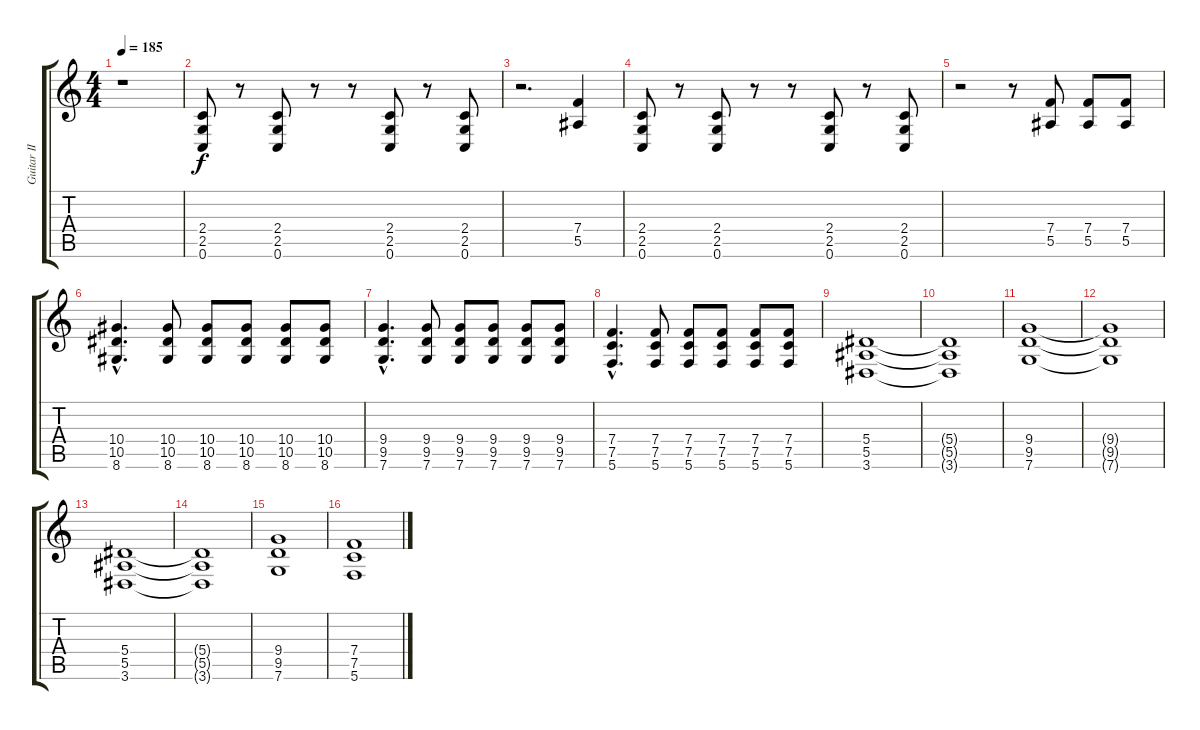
\track ("Guitar II" "Guitar II") {instrument distortionguitar}
\staff {score tabs}
\tuning (C4 G3 Eb3 Bb2 F2 C2) {hide}
\ts (4 4)
\tempo 185
\clef g2
\ks c
r.1{dy f} |
(2.4 2.5 0.6).8 r.8 (2.4 2.5 0.6).8 r.8 r.8 (2.4 2.5 0.6).8 r.8 (2.4 2.5 0.6).8 |
r.2{d} (7.4 5.5).4 |
(2.4 2.5 0.6).8 r.8 (2.4 2.5 0.6).8 r.8 r.8 (2.4 2.5 0.6).8 r.8 (2.4 2.5 0.6).8 |
r.2 r.8 (7.4 5.5).8 (7.4 5.5).8 (7.4 5.5).8 |
(10.4{hac} 10.5{hac} 8.6{hac}).4{d} (10.4 10.5 8.6).8 (10.4 10.5 8.6).8 (10.4 10.5 8.6).8 (10.4 10.5 8.6).8 (10.4 10.5 8.6).8 |
(9.4{hac} 9.5{hac} 7.6{hac}).4{d} (9.4 9.5 7.6).8 (9.4 9.5 7.6).8 (9.4 9.5 7.6).8 (9.4 9.5 7.6).8 (9.4 9.5 7.6).8 |
(7.4{hac} 7.5{hac} 5.6{hac}).4{d} (7.4 7.5 5.6).8 (7.4 7.5 5.6).8 (7.4 7.5 5.6).8 (7.4 7.5 5.6).8 (7.4 7.5 5.6).8 |
(5.4 5.5 3.6).1 |
(5.4{t} 5.5{t} 3.6{t}).1 |
(9.4 9.5 7.6).1 |
(9.4{t} 9.5{t} 7.6{t}).1 |
(5.4 5.5 3.6).1 |
(5.4{t} 5.5{t} 3.6{t}).1 |
(9.4 9.5 7.6).1 |
(7.4 7.5 5.6).1
